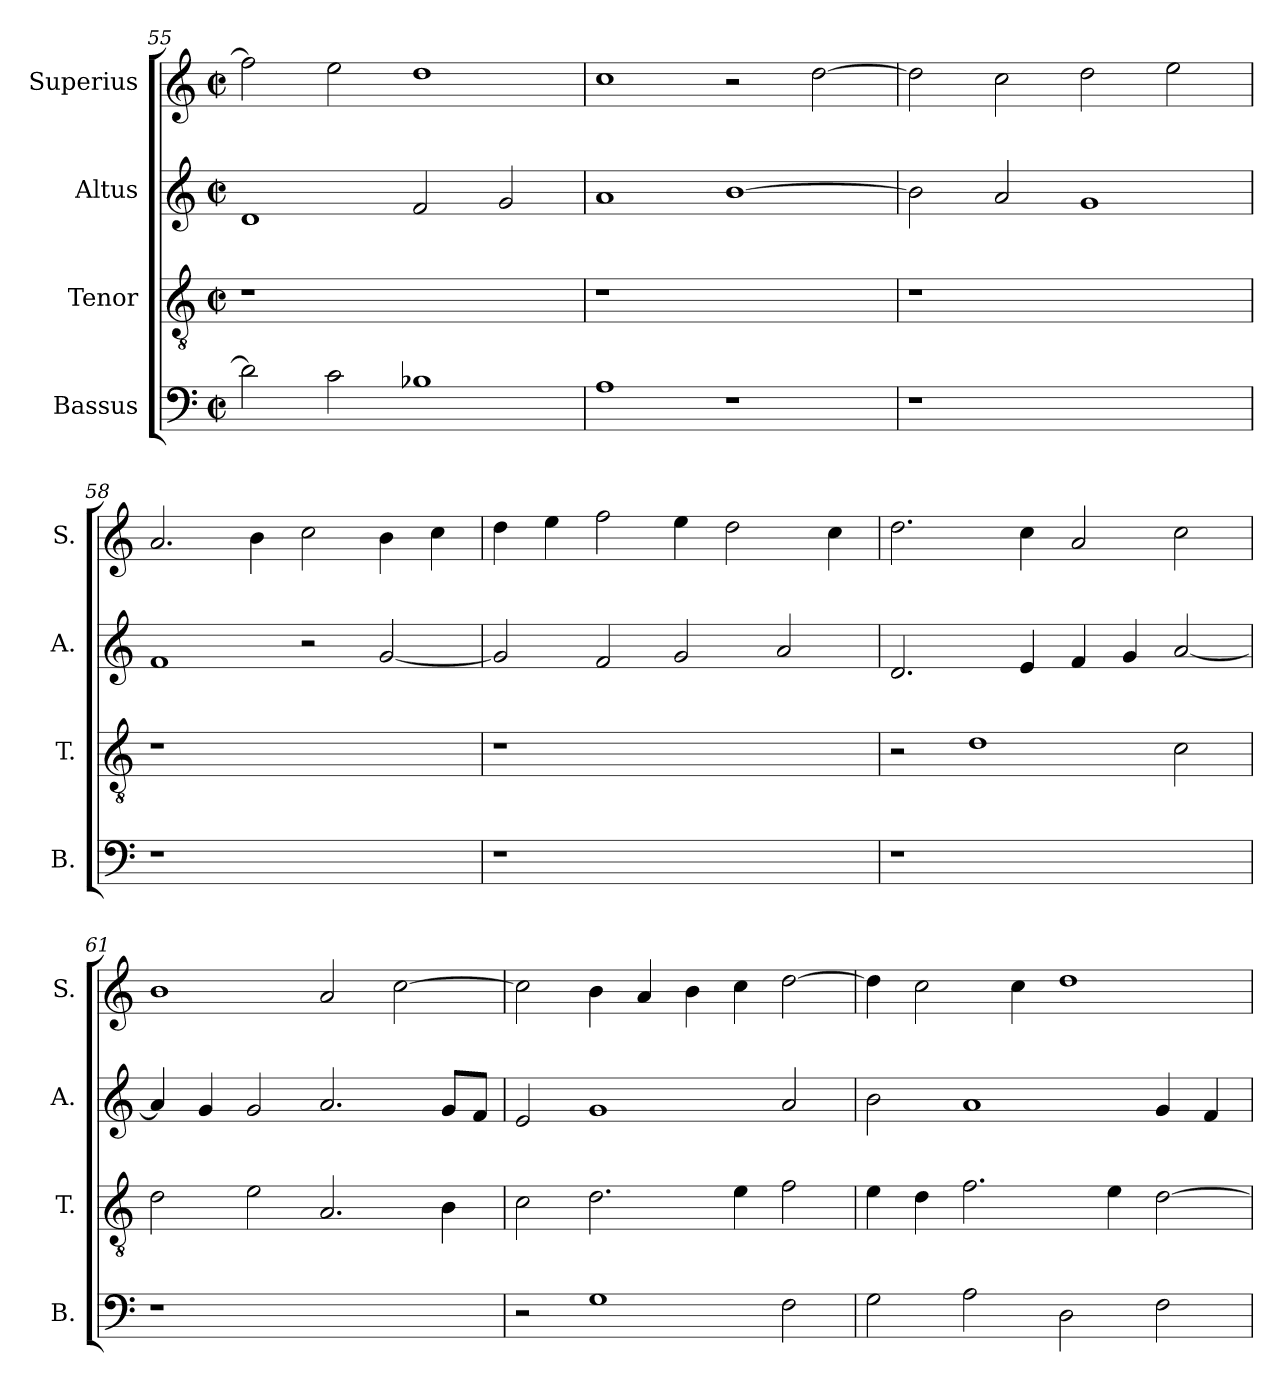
**kern	**kern	**kern	**kern
*part4	*part3	*part2	*part1
*staff4	*staff3	*staff2	*staff1
*I"Bassus	*I"Tenor	*I"Altus	*I"Superius
*I'B.	*I'T.	*I'A.	*I'S.
*clefF4	*clefGv2	*clefG2	*clefG2
*	*ITrd7c12	*	*
*k[]	*k[]	*k[]	*k[]
*C:	*C:	*C:	*C:
*M2/2	*M2/2	*M2/2	*M2/2
*met(c|)	*met(c|)	*met(c|)	*met(c|)
=55	=55	=55	=55
!	!LO:N:vis=1	!	!
2di\]	1r	1di	2ffi\]
2ci\	.	.	2eei\
1B-Xi	1ryy	2fi/	1ddi
.	.	2gi/	.
=56	=56	=56	=56
!	!LO:N:vis=1	!	!
1Ai	1r	1ai	1cci
1r	1ryy	[>1bi	2r
.	.	.	[>2ddi\
!!LO:PB:g=z
=57	=57	=57	=57
!LO:N:vis=1	!LO:N:vis=1	!	!
1r	1r	2bi\]	2ddi\]
.	.	2ai/	2cci\
1ryy	1ryy	1gi	2ddi\
.	.	.	2eei\
=58	=58	=58	=58
!LO:N:vis=1	!LO:N:vis=1	!	!
1r	1r	1fi	2.ai/
.	.	.	4bi\
1ryy	1ryy	2r	2cci\
.	.	[<2gi/	4bi\
.	.	.	4cci\
=59	=59	=59	=59
!LO:N:vis=1	!LO:N:vis=1	!	!
1r	1r	2gi/]	4ddi\
.	.	.	4eei\
.	.	2fi/	2ffi\
1ryy	1ryy	2gi/	4eei\
.	.	.	2ddi\
.	.	2ai/	.
.	.	.	4cci\
=60	=60	=60	=60
!LO:N:vis=1	!	!	!
1r	2r	2.di/	2.ddi\
.	1Di	.	.
.	.	4ei/	4cci\
1ryy	.	4fi/	2ai/
.	.	4gi/	.
.	2Ci\	[<2ai/	2cci\
!!LO:LB:g=z
=61	=61	=61	=61
!LO:N:vis=1	!	!	!
1r	2Di\	4ai/]	1bi
.	.	4gi/	.
.	2Ei\	2gi/	.
1ryy	2.AAi/	2.ai/	2ai/
.	.	.	[>2cci\
.	4BBi\	8gi/L	.
.	.	8fi/J	.
=62	=62	=62	=62
2r	2Ci\	2ei/	2cci\]
1Gi	2.Di\	1gi	4bi\
.	.	.	4ai/
.	.	.	4bi\
.	4Ei\	.	4cci\
2Fi\	2Fi\	2ai/	[>2ddi\
=63	=63	=63	=63
2Gi\	4Ei\	2bi\	4ddi\]
.	4Di\	.	2cci\
2Ai\	2.Fi\	1ai	.
.	.	.	4cci\
2Di\	.	.	1ddi
.	4Ei\	.	.
2Fi\	[>2Di\	4gi/	.
.	.	4fi/	.
=	=	=	=
*-	*-	*-	*-
